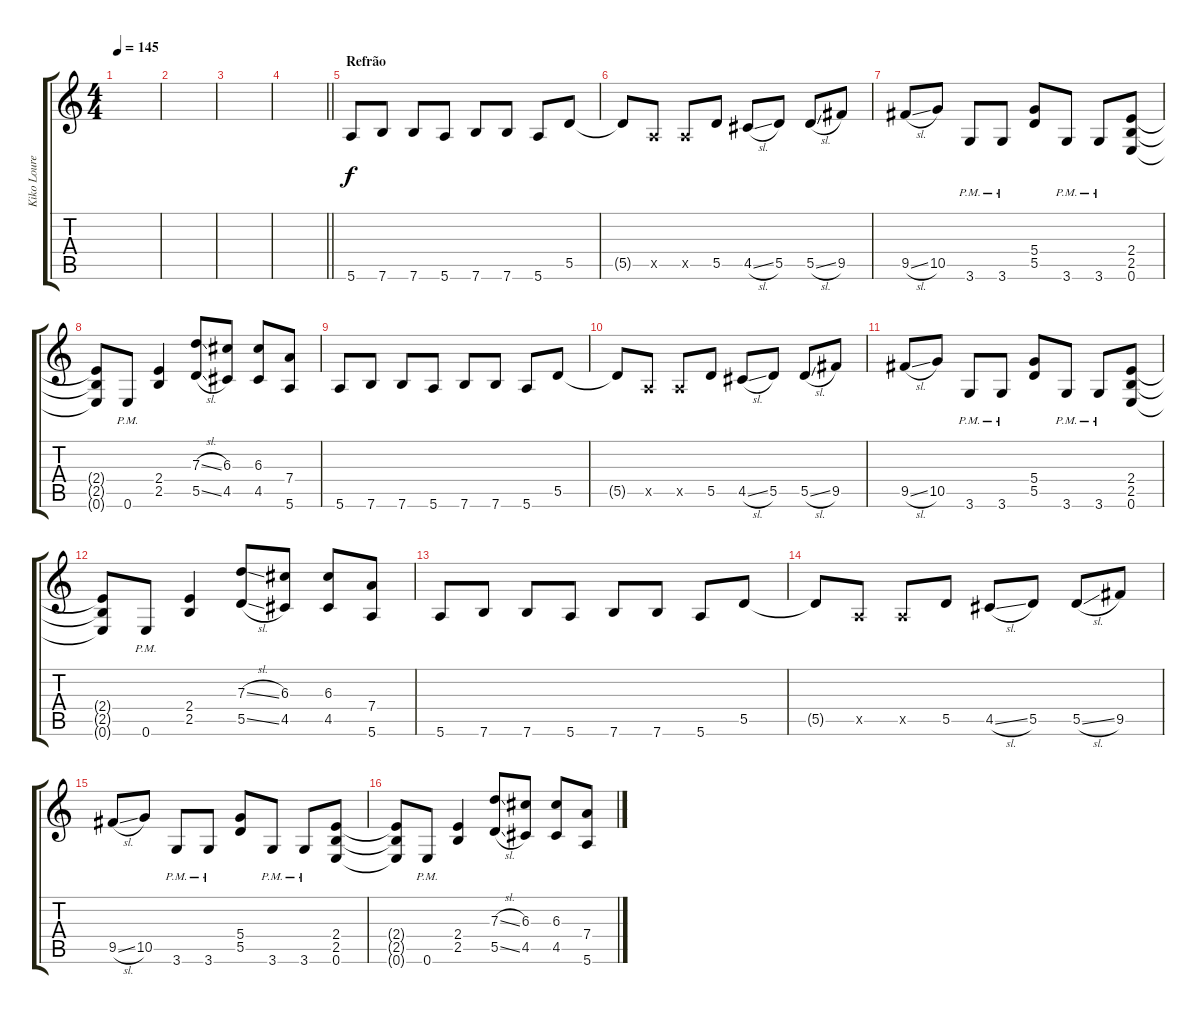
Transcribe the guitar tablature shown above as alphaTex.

\track ("Kiko Loureiro" "Kiko Loure") {instrument distortionguitar}
\staff {score tabs}
\tuning (E4 B3 G3 D3 A2 E2) {hide}
\ts (4 4)
\tempo 145
\clef g2
\ks c
|
|
|
\barLineRight lightlight
|
\section ("" "Refrão")
5.6.8 7.6.8 7.6.8 5.6.8 7.6.8 7.6.8 5.6.8 5.5.8 |
5.5{t}.8 0.5{x}.8 0.5{x}.8 5.5.8 4.5{sl}.8 5.5.8 5.5{sl}.8 9.5.8 |
9.5{sl}.8 10.5.8 3.6{pm}.8 3.6{pm}.8 (5.4 5.5).8 3.6{pm}.8 3.6{pm}.8 (2.4 2.5 0.6).8 |
(2.4{t} 2.5{t} 0.6{t}).8 0.6{pm}.8 (2.4 2.5).4 (7.3{sl} 5.5{sl}).8 (6.3 4.5).8 (6.3 4.5).8 (7.4 5.6).8 |
5.6.8 7.6.8 7.6.8 5.6.8 7.6.8 7.6.8 5.6.8 5.5.8 |
5.5{t}.8 0.5{x}.8 0.5{x}.8 5.5.8 4.5{sl}.8 5.5.8 5.5{sl}.8 9.5.8 |
9.5{sl}.8 10.5.8 3.6{pm}.8 3.6{pm}.8 (5.4 5.5).8 3.6{pm}.8 3.6{pm}.8 (2.4 2.5 0.6).8 |
(2.4{t} 2.5{t} 0.6{t}).8 0.6{pm}.8 (2.4 2.5).4 (7.3{sl} 5.5{sl}).8 (6.3 4.5).8 (6.3 4.5).8 (7.4 5.6).8 |
5.6.8 7.6.8 7.6.8 5.6.8 7.6.8 7.6.8 5.6.8 5.5.8 |
5.5{t}.8 0.5{x}.8 0.5{x}.8 5.5.8 4.5{sl}.8 5.5.8 5.5{sl}.8 9.5.8 |
9.5{sl}.8 10.5.8 3.6{pm}.8 3.6{pm}.8 (5.4 5.5).8 3.6{pm}.8 3.6{pm}.8 (2.4 2.5 0.6).8 |
(2.4{t} 2.5{t} 0.6{t}).8 0.6{pm}.8 (2.4 2.5).4 (7.3{sl} 5.5{sl}).8 (6.3 4.5).8 (6.3 4.5).8 (7.4 5.6).8
